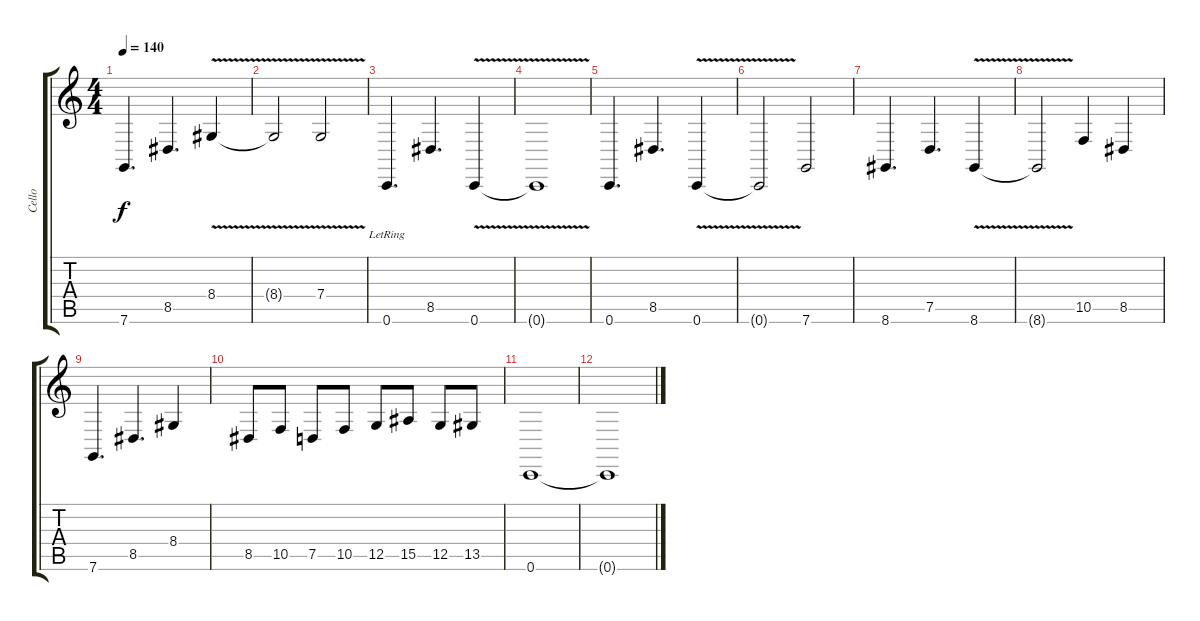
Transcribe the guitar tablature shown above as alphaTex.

\track ("Cello" "Cello") {instrument cello}
\staff {score tabs}
\tuning (D4 A3 F3 C3 G2 C2) {hide}
\ts (4 4)
\tempo 140
\clef g2
\ks c
7.6.4{d dy f} 8.5.4{d} 8.4{v}.4 |
8.4{t}.2 7.4{v}.2 |
0.6{lr}.4{d} 8.5.4{d} 0.6{v}.4 |
0.6{t}.1 |
0.6.4{d} 8.5.4{d} 0.6{v}.4 |
0.6{t}.2 7.6.2 |
8.6.4{d} 7.5.4{d} 8.6{v}.4 |
8.6{t}.2 10.5.4 8.5.4 |
7.6.4{d} 8.5.4{d} 8.4.4 |
8.5.8 10.5.8 7.5.8 10.5.8 12.5.8 15.5.8 12.5.8 13.5.8 |
0.6.1{volume 0} |
0.6{t}.1
